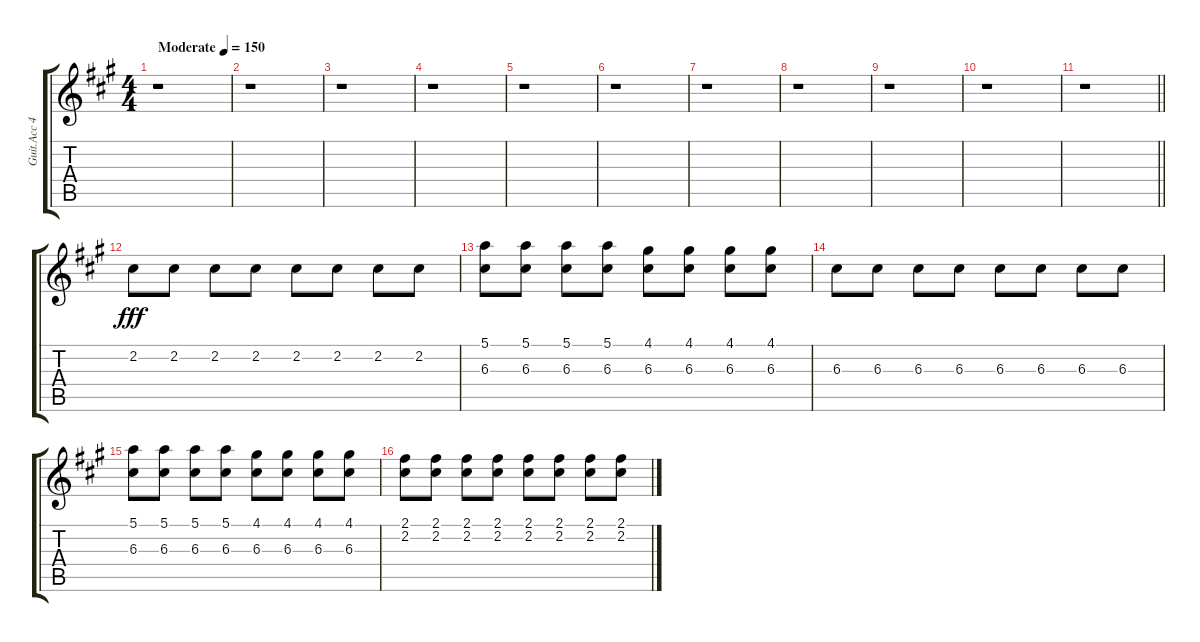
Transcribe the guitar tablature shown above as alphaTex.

\track ("Guit.Acc 4" "Guit.Acc 4") {instrument overdrivenguitar}
\staff {score tabs}
\tuning (E4 B3 G3 D3 A2 E2) {hide}
\ts (4 4)
\tempo (150 "Moderate")
\clef g2
\ks a
r.1{dy fff instrument overdrivenguitar} |
r.1 |
r.1 |
r.1 |
r.1 |
r.1 |
r.1 |
r.1 |
r.1 |
r.1 |
\barLineRight lightlight
r.1 |
2.2.8{instrument overdrivenguitar} 2.2.8 2.2.8 2.2.8 2.2.8 2.2.8 2.2.8 2.2.8 |
(5.1 6.3).8 (5.1 6.3).8 (5.1 6.3).8 (5.1 6.3).8 (4.1 6.3).8 (4.1 6.3).8 (4.1 6.3).8 (4.1 6.3).8 |
6.3.8 6.3.8 6.3.8 6.3.8 6.3.8 6.3.8 6.3.8 6.3.8 |
(5.1 6.3).8 (5.1 6.3).8 (5.1 6.3).8 (5.1 6.3).8 (4.1 6.3).8 (4.1 6.3).8 (4.1 6.3).8 (4.1 6.3).8 |
(2.1 2.2).8 (2.1 2.2).8 (2.1 2.2).8 (2.1 2.2).8 (2.1 2.2).8 (2.1 2.2).8 (2.1 2.2).8 (2.1 2.2).8
